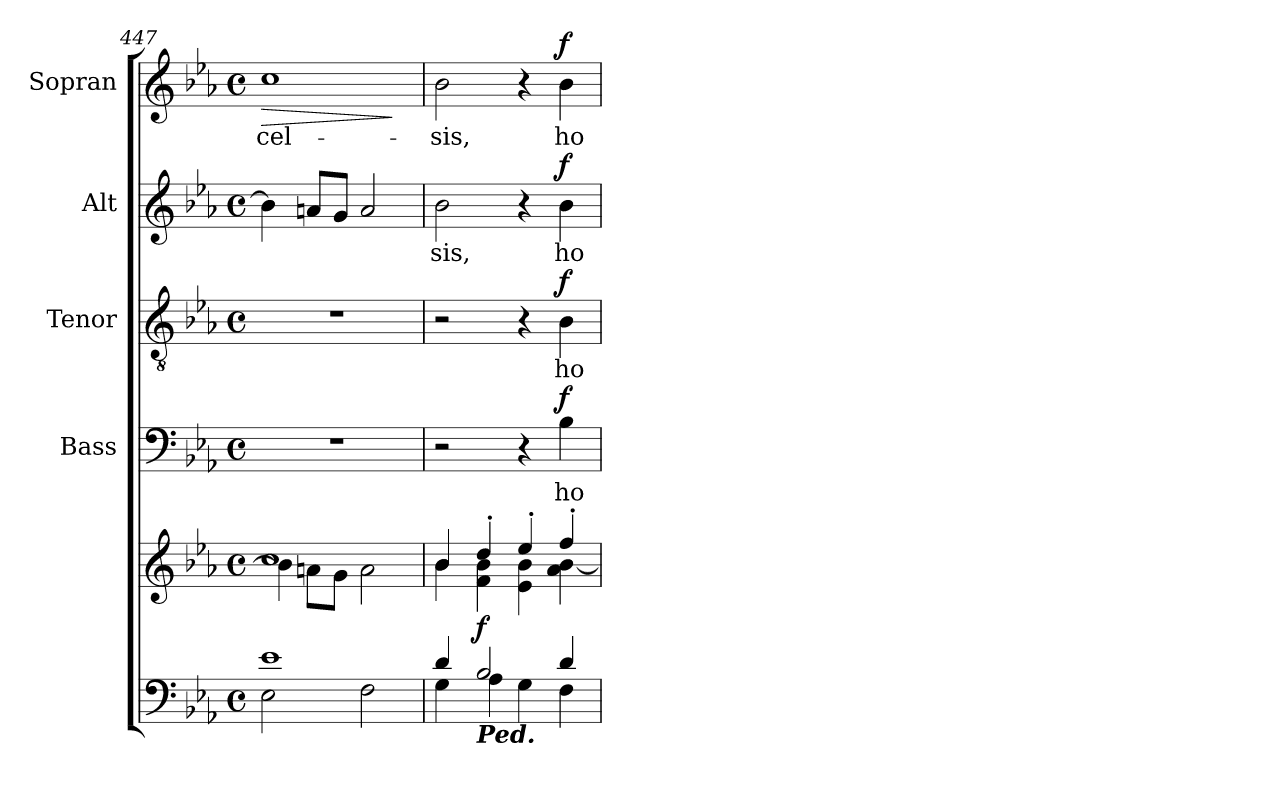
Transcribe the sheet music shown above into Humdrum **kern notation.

**kern	**kern	**dynam	**kern	**text	**dynam	**kern	**text	**dynam	**kern	**text	**dynam	**kern	**text	**dynam
*part5	*part5	*part5	*part4	*part4	*part4	*part3	*part3	*part3	*part2	*part2	*part2	*part1	*part1	*part1
*staff6	*staff5	*staff5/6	*staff4	*staff4	*staff4	*staff3	*staff3	*staff3	*staff2	*staff2	*staff2	*staff1	*staff1	*staff1
*	*	*	*I"Bass	*	*	*I"Tenor	*	*	*I"Alt	*	*	*I"Sopran	*	*
*	*	*	*I'B.	*	*	*I'T.	*	*	*I'A.	*	*	*I'S.	*	*
*clefF4	*clefG2	*	*clefF4	*	*	*clefGv2	*	*	*clefG2	*	*	*clefG2	*	*
*k[b-e-a-]	*k[b-e-a-]	*	*k[b-e-a-]	*	*	*k[b-e-a-]	*	*	*k[b-e-a-]	*	*	*k[b-e-a-]	*	*
*E-:	*E-:	*	*E-:	*	*	*E-:	*	*	*E-:	*	*	*E-:	*	*
*M4/4	*M4/4	*	*M4/4	*	*	*M4/4	*	*	*M4/4	*	*	*M4/4	*	*
*met(c)	*met(c)	*	*met(c)	*	*	*met(c)	*	*	*met(c)	*	*	*met(c)	*	*
=447	=447	=447	=447	=447	=447	=447	=447	=447	=447	=447	=447	=447	=447	=447
*^	*^	*	*	*	*	*	*	*	*	*	*	*	*	*
!	!	!	!	!	!	!	!	!	!	!	!	!	!	!	!LO:LY:b	!LO:HP:b
1e-	2E-\	1cc	4b-\]	.	1r	.	.	1r	.	.	4b-\]	.	.	1cc	-cel-	>
.	.	.	8an\L	.	.	.	.	.	.	.	8an/L	.	.	.	.	.
.	.	.	8g\J	.	.	.	.	.	.	.	8g/J	.	.	.	.	.
.	2F\	.	2a\	.	.	.	.	.	.	.	2a/	.	.	.	.	.
*v	*v	*	*	*	*	*	*	*	*	*	*	*	*	*	*	*
*	*v	*v	*	*	*	*	*	*	*	*	*	*	*	*	*
.	.	.	.	.	.	.	.	.	.	.	.	.	.	]
=448	=448	=448	=448	=448	=448	=448	=448	=448	=448	=448	=448	=448	=448	=448
*^	*^	*	*	*	*	*	*	*	*	*	*	*	*	*
!	!	!	!	!	!	!	!	!	!	!	!	!LO:LY:b	!	!	!LO:LY:b	!
4d/	4G\	4b-/	4b-\	.	2r	.	.	2r	.	.	2b-\	-sis,	.	2b-\	-sis,	.
!LO:TX:b:Bi:t=Ped.	!	!	!	!	!	!	!	!	!	!	!	!	!	!	!	!
!	!	!	!	!LO:DY:b	!	!	!	!	!	!	!	!	!	!	!	!
2B-/	4A-\	4dd'>/	4f\ 4b-\	f	.	.	.	.	.	.	.	.	.	.	.	.
.	4G\	4ee-'>/	4e-\ 4b-\	.	4r	.	.	4r	.	.	4r	.	.	4r	.	.
!	!	!	!	!	!	!LO:LY:b	!LO:DY:a	!	!LO:LY:b	!LO:DY:a	!	!LO:LY:b	!LO:DY:a	!	!LO:LY:b	!LO:DY:a
4d/	4F\	4ff'>/	4a-\ [<4b-\	.	4B-\	ho-	f	4B-\	ho-	f	4b-\	ho-	f	4b-\	ho-	f
*v	*v	*	*	*	*	*	*	*	*	*	*	*	*	*	*	*
*	*v	*v	*	*	*	*	*	*	*	*	*	*	*	*	*
=	=	=	=	=	=	=	=	=	=	=	=	=	=	=
*-	*-	*-	*-	*-	*-	*-	*-	*-	*-	*-	*-	*-	*-	*-
